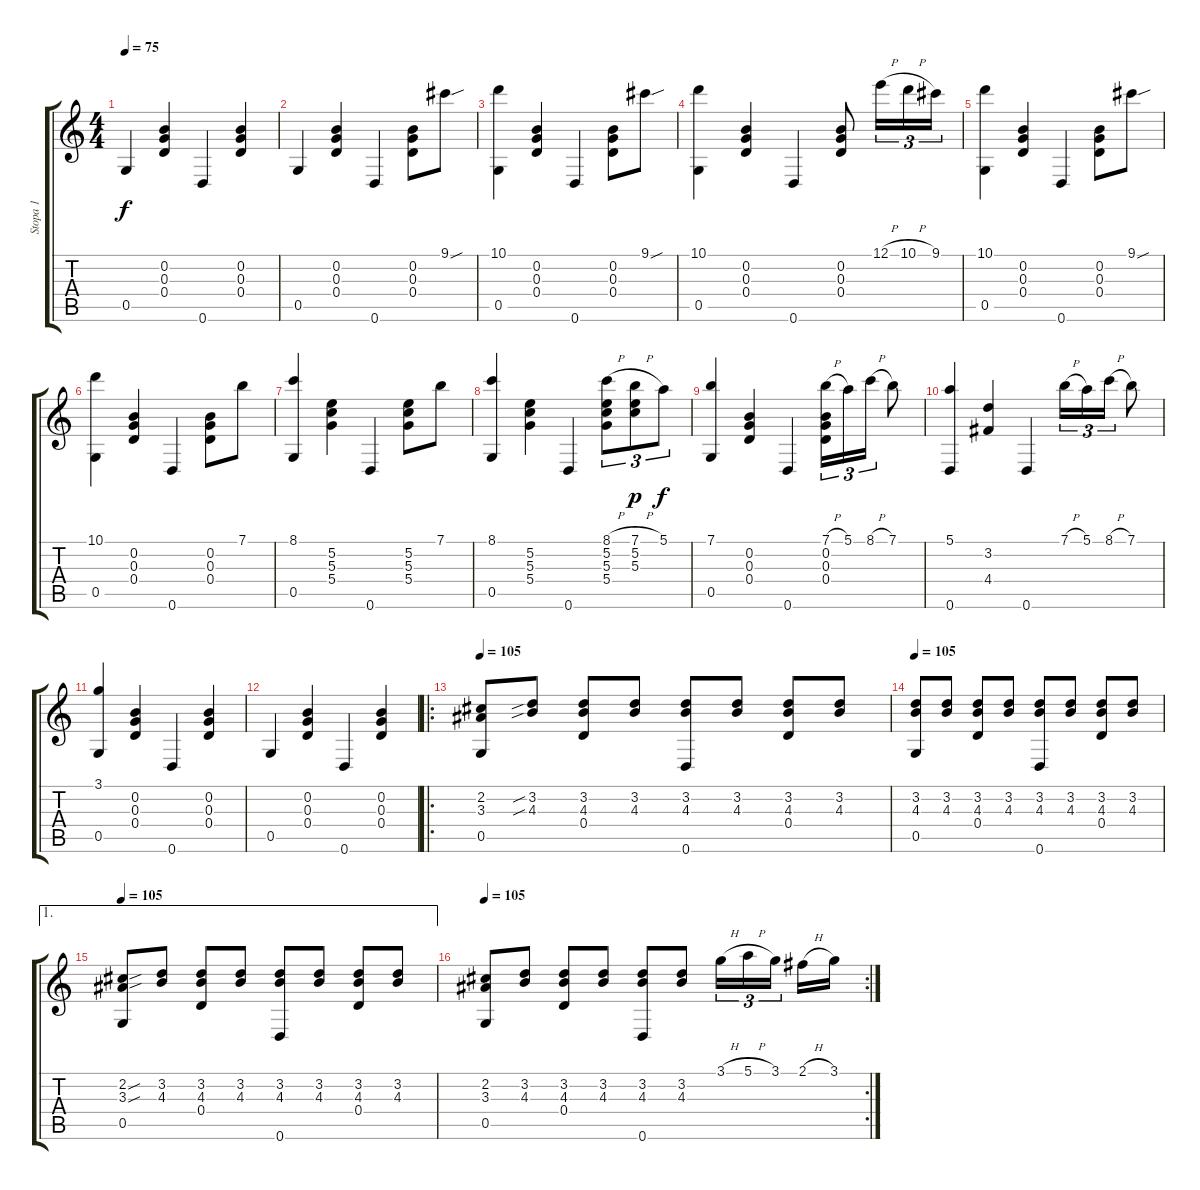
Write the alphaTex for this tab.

\track ("Stopa 1" "Stopa 1") {instrument acousticguitarnylon}
\staff {score tabs}
\tuning (E4 B3 G3 D3 G2 D2) {hide}
\ts (4 4)
\tempo 75
\clef g2
\ks c
0.5.4{dy f instrument acousticguitarnylon} (0.2 0.3 0.4).4 0.6.4 (0.2 0.3 0.4).4 |
0.5.4 (0.2 0.3 0.4).4 0.6.4 (0.2 0.3 0.4).8 9.1{sou}.8 |
(10.1 0.5).4 (0.2 0.3 0.4).4 0.6.4 (0.2 0.3 0.4).8 9.1{sou}.8 |
(10.1 0.5).4 (0.2 0.3 0.4).4 0.6.4 (0.2 0.3 0.4).8 12.1{h}.16{tu (3 2)} 10.1{h}.16{tu (3 2)} 9.1.16{tu (3 2)} |
(10.1 0.5).4 (0.2 0.3 0.4).4 0.6.4 (0.2 0.3 0.4).8 9.1{sou}.8 |
(10.1 0.5).4 (0.2 0.3 0.4).4 0.6.4 (0.2 0.3 0.4).8 7.1.8 |
(8.1 0.5).4 (5.2 5.3 5.4).4 0.6.4 (5.2 5.3 5.4).8 7.1.8 |
(8.1 0.5).4 (5.2 5.3 5.4).4 0.6.4 (8.1{h} 5.2 5.3 5.4).8{tu (3 2)} (7.1{h} 5.2 5.3).8{tu (3 2) dy p} 5.1.8{tu (3 2) dy f} |
(7.1 0.5).4 (0.2 0.3 0.4).4 0.6.4 (7.1{h} 0.2 0.3 0.4).16{tu (3 2)} 5.1.16{tu (3 2)} 8.1{h}.16{tu (3 2)} 7.1.8 |
(5.1 0.6).4 (3.2 4.4).4 0.6.4 7.1{h}.16{tu (3 2)} 5.1.16{tu (3 2)} 8.1{h}.16{tu (3 2)} 7.1.8 |
(3.1 0.5).4 (0.2 0.3 0.4).4 0.6.4 (0.2 0.3 0.4).4 |
0.5.4 (0.2 0.3 0.4).4 0.6.4 (0.2 0.3 0.4).4 |
\ro
\tempo 105
(2.2 3.3 0.5).8 (3.2{sib} 4.3{sib}).8 (3.2 4.3 0.4).8 (3.2 4.3).8 (3.2 4.3 0.6).8 (3.2 4.3).8 (3.2 4.3 0.4).8 (3.2 4.3).8 |
\tempo 105
(3.2 4.3 0.5).8 (3.2 4.3).8 (3.2 4.3 0.4).8 (3.2 4.3).8 (3.2 4.3 0.6).8 (3.2 4.3).8 (3.2 4.3 0.4).8 (3.2 4.3).8 |
\ae 1
\tempo 105
(2.2{sou} 3.3{sou} 0.5).8 (3.2 4.3).8 (3.2 4.3 0.4).8 (3.2 4.3).8 (3.2 4.3 0.6).8 (3.2 4.3).8 (3.2 4.3 0.4).8 (3.2 4.3).8 |
\rc 2
\tempo 105
(2.2 3.3 0.5).8 (3.2 4.3).8 (3.2 4.3 0.4).8 (3.2 4.3).8 (3.2 4.3 0.6).8 (3.2 4.3).8 3.1{h}.16{tu (3 2)} 5.1{h}.16{tu (3 2)} 3.1.16{tu (3 2)} 2.1{h}.16 3.1.16
